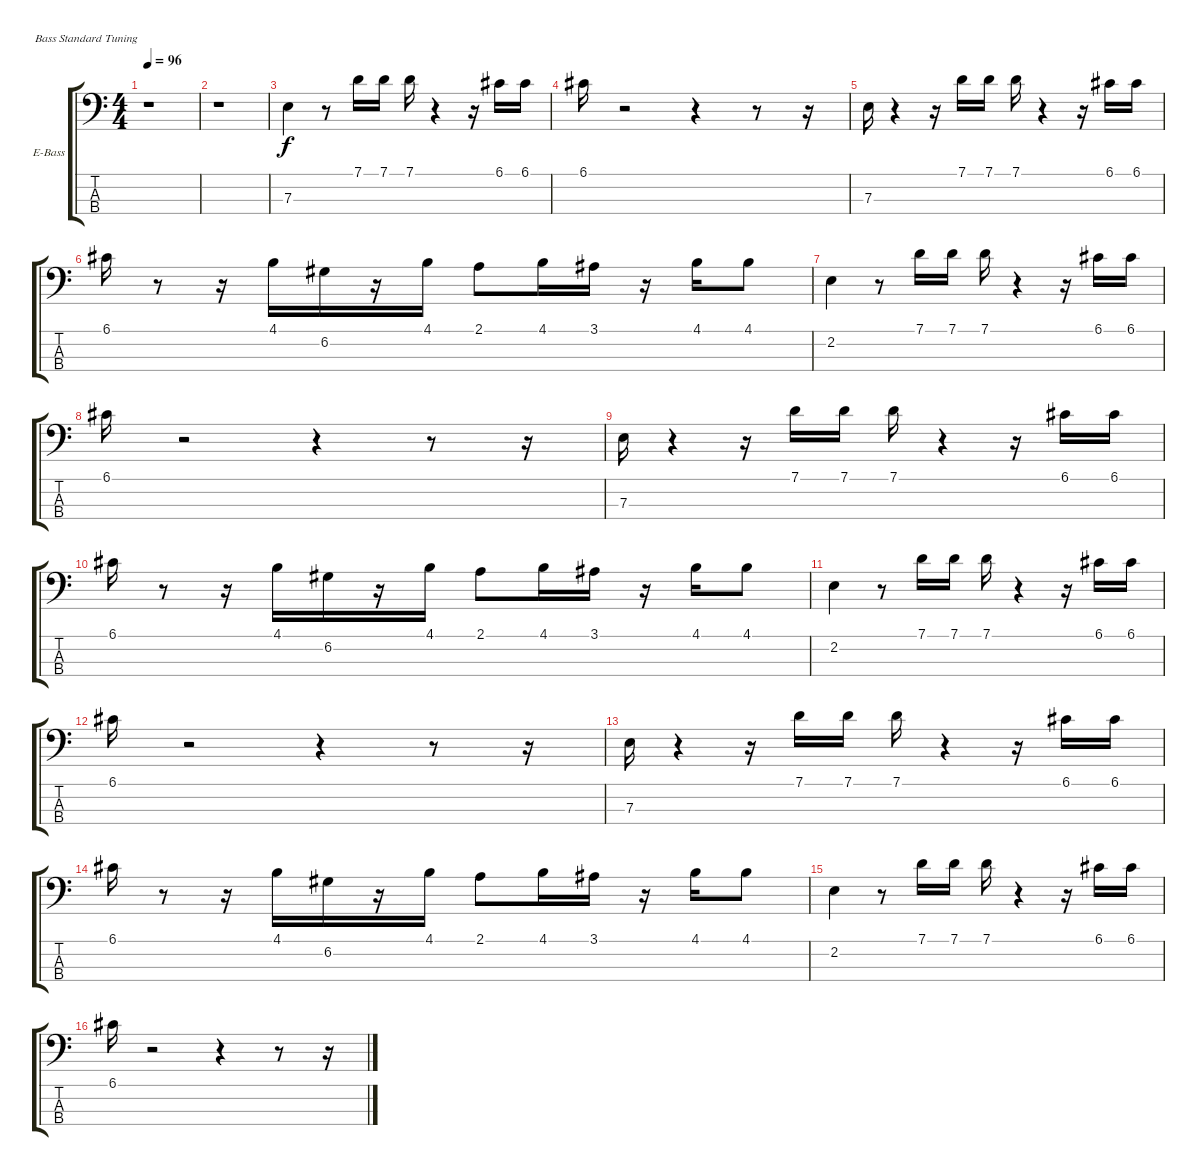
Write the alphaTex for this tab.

\bracketExtendMode groupsimilarinstruments
\firstSystemTrackNameOrientation horizontal
\otherSystemsTrackNameOrientation horizontal
\track ("Bass" "E-Bass") {instrument electricbassfinger}
\staff {score tabs}
\tuning (G2 D2 A1 E1)
\ts (4 4)
\tempo 96
\clef f4
\ks c
r.1{dy f instrument electricbassfinger} |
r.1 |
7.3.4 r.8 7.1.16 7.1.16 7.1.16 r.4 r.16 6.1.16 6.1.16 |
6.1.16 r.2 r.4 r.8 r.16 |
7.3.16 r.4 r.16 7.1.16 7.1.16 7.1.16 r.4 r.16 6.1.16 6.1.16 |
6.1.16 r.8 r.16 4.1.16 6.2.16 r.16 4.1.16 2.1.8 4.1.16 3.1.16 r.16 4.1.16 4.1.8 |
2.2.4 r.8 7.1.16 7.1.16 7.1.16 r.4 r.16 6.1.16 6.1.16 |
6.1.16 r.2 r.4 r.8 r.16 |
7.3.16 r.4 r.16 7.1.16 7.1.16 7.1.16 r.4 r.16 6.1.16 6.1.16 |
6.1.16 r.8 r.16 4.1.16 6.2.16 r.16 4.1.16 2.1.8 4.1.16 3.1.16 r.16 4.1.16 4.1.8 |
2.2.4 r.8 7.1.16 7.1.16 7.1.16 r.4 r.16 6.1.16 6.1.16 |
6.1.16 r.2 r.4 r.8 r.16 |
7.3.16 r.4 r.16 7.1.16 7.1.16 7.1.16 r.4 r.16 6.1.16 6.1.16 |
6.1.16 r.8 r.16 4.1.16 6.2.16 r.16 4.1.16 2.1.8 4.1.16 3.1.16 r.16 4.1.16 4.1.8 |
2.2.4 r.8 7.1.16 7.1.16 7.1.16 r.4 r.16 6.1.16 6.1.16 |
6.1.16 r.2 r.4 r.8 r.16
